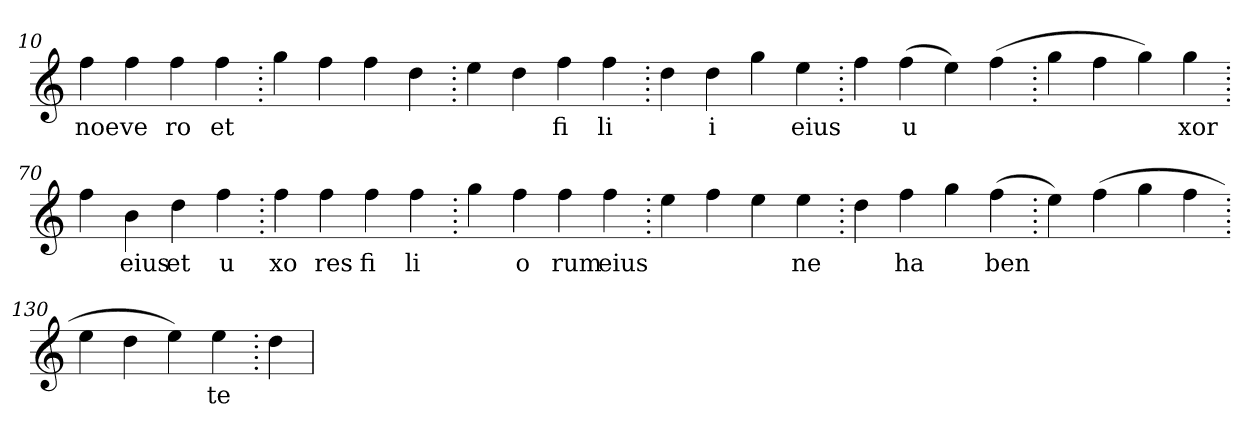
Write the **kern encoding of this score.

**kern	**text
*part1	*part1
*staff1	*staff1
*clefG2	*
=10.	=10.
4ff	noe
4ff	ve
4ff	ro
4ff	et
=20.	=20.
4gg	.
4ff	.
4ff	.
4dd	.
=30.	=30.
4ee	.
4dd	.
4ff	fi
4ff	li
=40.	=40.
4dd	.
4dd	i
4gg	.
4ee	eius
=50.	=50.
4ff	.
(>4ff	u
4ee)	.
(>4ff	.
=60.	=60.
4gg	.
4ff	.
4gg)	.
4gg	xor
=70.	=70.
4ff	.
4b	eius
4dd	et
4ff	u
=80.	=80.
4ff	xo
4ff	res
4ff	fi
4ff	li
=90.	=90.
4gg	.
4ff	o
4ff	rum
4ff	eius
=100.	=100.
4ee	.
4ff	.
4ee	.
4ee	ne
=110.	=110.
4dd	.
4ff	ha
4gg	.
(>4ff	ben
=120.	=120.
4ee)	.
(>4ff	.
4gg	.
4ff	.
=130.	=130.
4ee	.
4dd	.
4ee)	.
4ee	te
=140.	=140.
4dd	.
=	=
*-	*-
